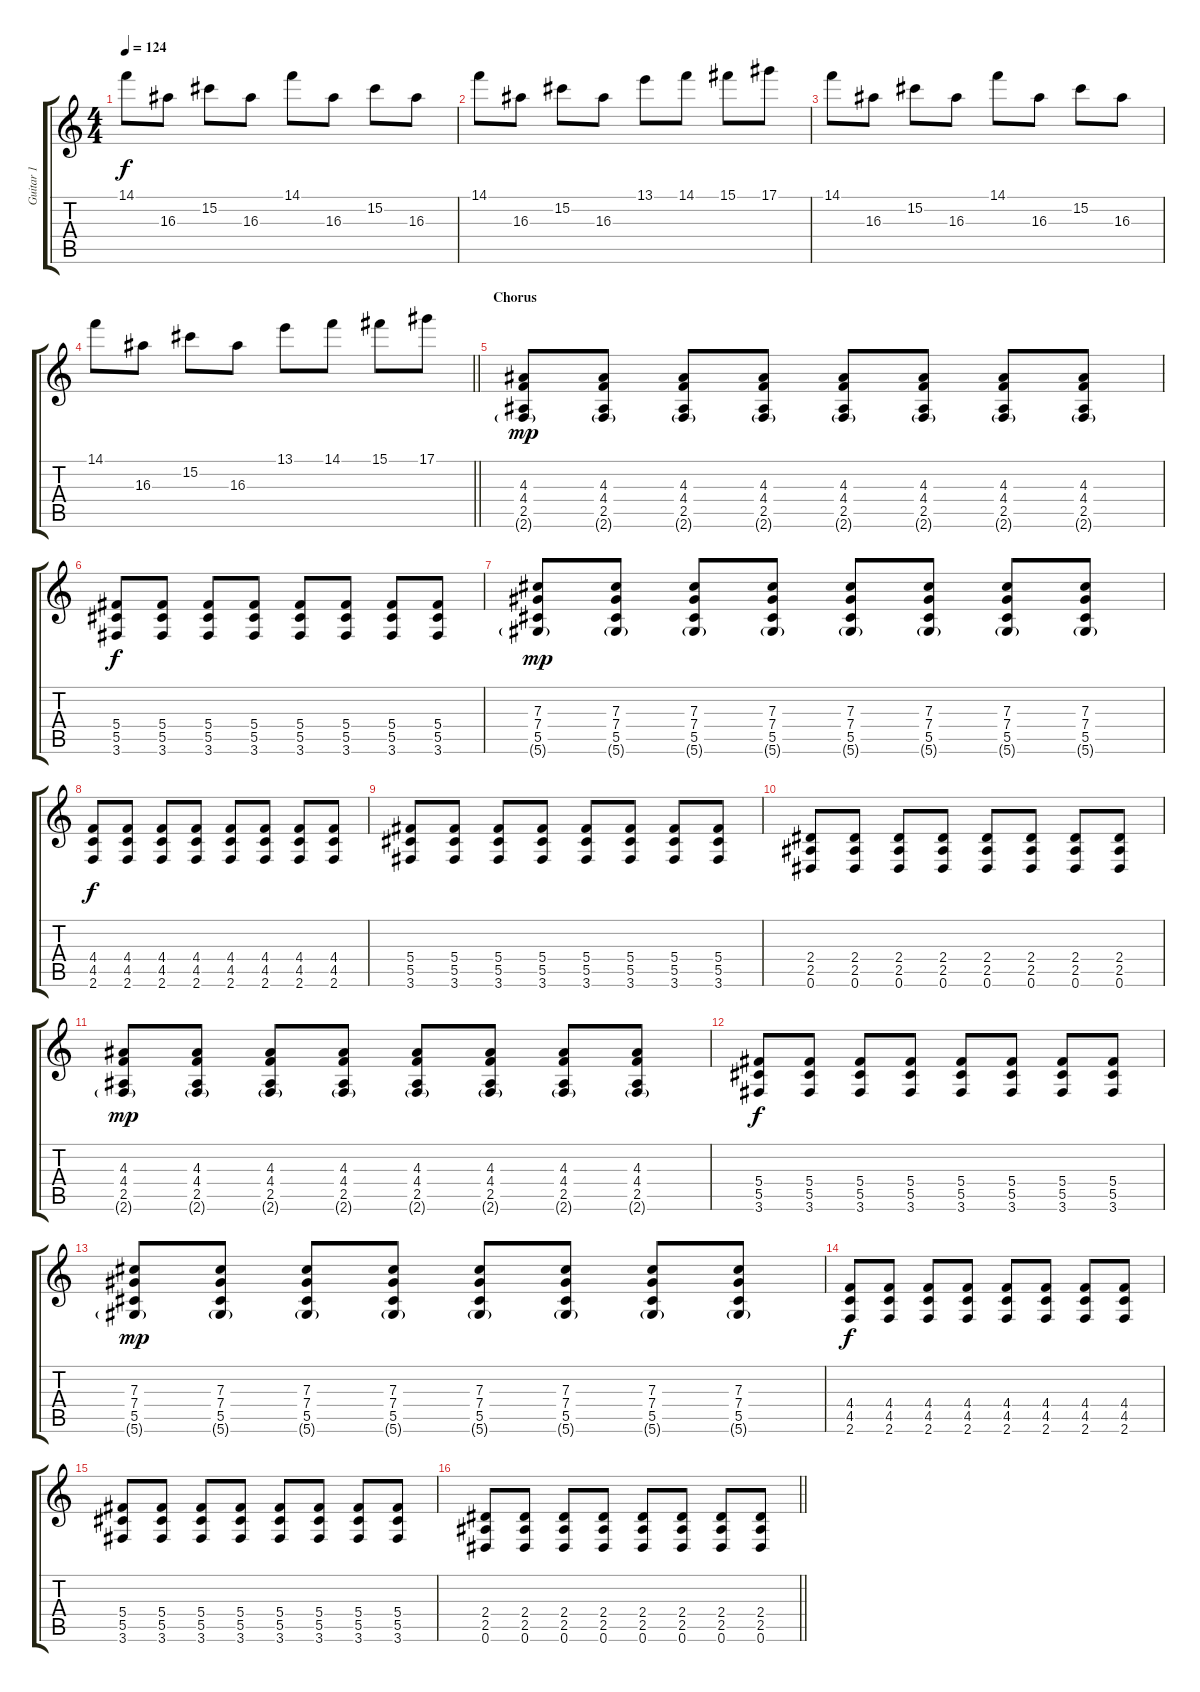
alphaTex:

\track ("Guitar 1" "Guitar 1") {instrument distortionguitar}
\staff {score tabs}
\tuning (Eb4 Bb3 Gb3 Db3 Ab2 Eb2) {hide}
\ts (4 4)
\tempo 124
\clef g2
\ks c
14.1.8{dy f} 16.3.8 15.2.8 16.3.8 14.1.8 16.3.8 15.2.8 16.3.8 |
14.1.8 16.3.8 15.2.8 16.3.8 13.1.8 14.1.8 15.1.8 17.1.8 |
14.1.8 16.3.8 15.2.8 16.3.8 14.1.8 16.3.8 15.2.8 16.3.8 |
\barLineRight lightlight
14.1.8 16.3.8 15.2.8 16.3.8 13.1.8 14.1.8 15.1.8 17.1.8 |
\section ("" "Chorus")
(4.3 4.4 2.5 2.6{g}).8{dy mp} (4.3 4.4 2.5 2.6{g}).8 (4.3 4.4 2.5 2.6{g}).8 (4.3 4.4 2.5 2.6{g}).8 (4.3 4.4 2.5 2.6{g}).8 (4.3 4.4 2.5 2.6{g}).8 (4.3 4.4 2.5 2.6{g}).8 (4.3 4.4 2.5 2.6{g}).8 |
(5.4 5.5 3.6).8{dy f} (5.4 5.5 3.6).8 (5.4 5.5 3.6).8 (5.4 5.5 3.6).8 (5.4 5.5 3.6).8 (5.4 5.5 3.6).8 (5.4 5.5 3.6).8 (5.4 5.5 3.6).8 |
(7.3 7.4 5.5 5.6{g}).8{dy mp} (7.3 7.4 5.5 5.6{g}).8 (7.3 7.4 5.5 5.6{g}).8 (7.3 7.4 5.5 5.6{g}).8 (7.3 7.4 5.5 5.6{g}).8 (7.3 7.4 5.5 5.6{g}).8 (7.3 7.4 5.5 5.6{g}).8 (7.3 7.4 5.5 5.6{g}).8 |
(4.4 4.5 2.6).8{dy f} (4.4 4.5 2.6).8 (4.4 4.5 2.6).8 (4.4 4.5 2.6).8 (4.4 4.5 2.6).8 (4.4 4.5 2.6).8 (4.4 4.5 2.6).8 (4.4 4.5 2.6).8 |
(5.4 5.5 3.6).8 (5.4 5.5 3.6).8 (5.4 5.5 3.6).8 (5.4 5.5 3.6).8 (5.4 5.5 3.6).8 (5.4 5.5 3.6).8 (5.4 5.5 3.6).8 (5.4 5.5 3.6).8 |
(2.4 2.5 0.6).8 (2.4 2.5 0.6).8 (2.4 2.5 0.6).8 (2.4 2.5 0.6).8 (2.4 2.5 0.6).8 (2.4 2.5 0.6).8 (2.4 2.5 0.6).8 (2.4 2.5 0.6).8 |
(4.3 4.4 2.5 2.6{g}).8{dy mp} (4.3 4.4 2.5 2.6{g}).8 (4.3 4.4 2.5 2.6{g}).8 (4.3 4.4 2.5 2.6{g}).8 (4.3 4.4 2.5 2.6{g}).8 (4.3 4.4 2.5 2.6{g}).8 (4.3 4.4 2.5 2.6{g}).8 (4.3 4.4 2.5 2.6{g}).8 |
(5.4 5.5 3.6).8{dy f} (5.4 5.5 3.6).8 (5.4 5.5 3.6).8 (5.4 5.5 3.6).8 (5.4 5.5 3.6).8 (5.4 5.5 3.6).8 (5.4 5.5 3.6).8 (5.4 5.5 3.6).8 |
(7.3 7.4 5.5 5.6{g}).8{dy mp} (7.3 7.4 5.5 5.6{g}).8 (7.3 7.4 5.5 5.6{g}).8 (7.3 7.4 5.5 5.6{g}).8 (7.3 7.4 5.5 5.6{g}).8 (7.3 7.4 5.5 5.6{g}).8 (7.3 7.4 5.5 5.6{g}).8 (7.3 7.4 5.5 5.6{g}).8 |
(4.4 4.5 2.6).8{dy f} (4.4 4.5 2.6).8 (4.4 4.5 2.6).8 (4.4 4.5 2.6).8 (4.4 4.5 2.6).8 (4.4 4.5 2.6).8 (4.4 4.5 2.6).8 (4.4 4.5 2.6).8 |
(5.4 5.5 3.6).8 (5.4 5.5 3.6).8 (5.4 5.5 3.6).8 (5.4 5.5 3.6).8 (5.4 5.5 3.6).8 (5.4 5.5 3.6).8 (5.4 5.5 3.6).8 (5.4 5.5 3.6).8 |
\barLineRight lightlight
(2.4 2.5 0.6).8 (2.4 2.5 0.6).8 (2.4 2.5 0.6).8 (2.4 2.5 0.6).8 (2.4 2.5 0.6).8 (2.4 2.5 0.6).8 (2.4 2.5 0.6).8 (2.4 2.5 0.6).8
